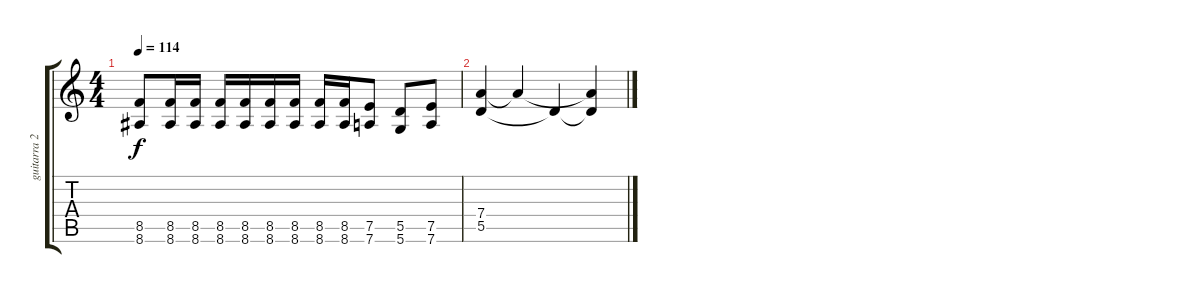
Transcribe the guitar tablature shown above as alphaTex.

\track ("guitarra 2" "guitarra 2") {instrument overdrivenguitar}
\staff {score tabs}
\tuning (E4 B3 G3 D3 A2 D2) {hide}
\ts (4 4)
\tempo 114
\clef g2
\ks c
(8.5 8.6).8{dy f} (8.5 8.6).16 (8.5 8.6).16 (8.5 8.6).16 (8.5 8.6).16 (8.5 8.6).16 (8.5 8.6).16 (8.5 8.6).16 (8.5 8.6).16 (7.5 7.6).8 (5.5 5.6).8 (7.5 7.6).8 |
(7.4 5.5).4 7.4{t}.4 5.5{t}.4 (7.4{t} 5.5{t}).4
